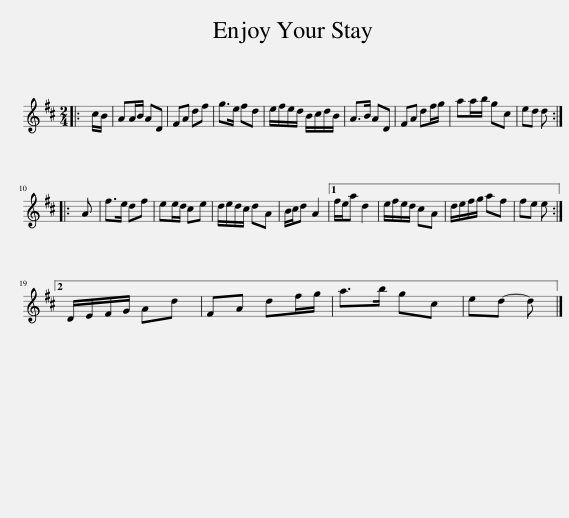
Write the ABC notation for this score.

X:1
L:1/8
M:2/4
I:linebreak $
K:D
V:1 treble
V:1
|: c/B/ | AA/B/ AD | FA df | g>e fd | e/f/e/d/ B/c/d/B/ | %5
 A>B AD | FA df/g/ | aa/b/ gc | ed d ::$ A | %10
 f>e df | ee/d/ ce | d/e/d/c/ dA | B/c/d A2 |1 f/e/a d2 | %15
 e/f/e/d/ cA | d/e/f/g/ af | fe e :|2$ D/E/F/G/ Ad | FA df/g/ | %20
 a>b gc | ed- d |] %22
